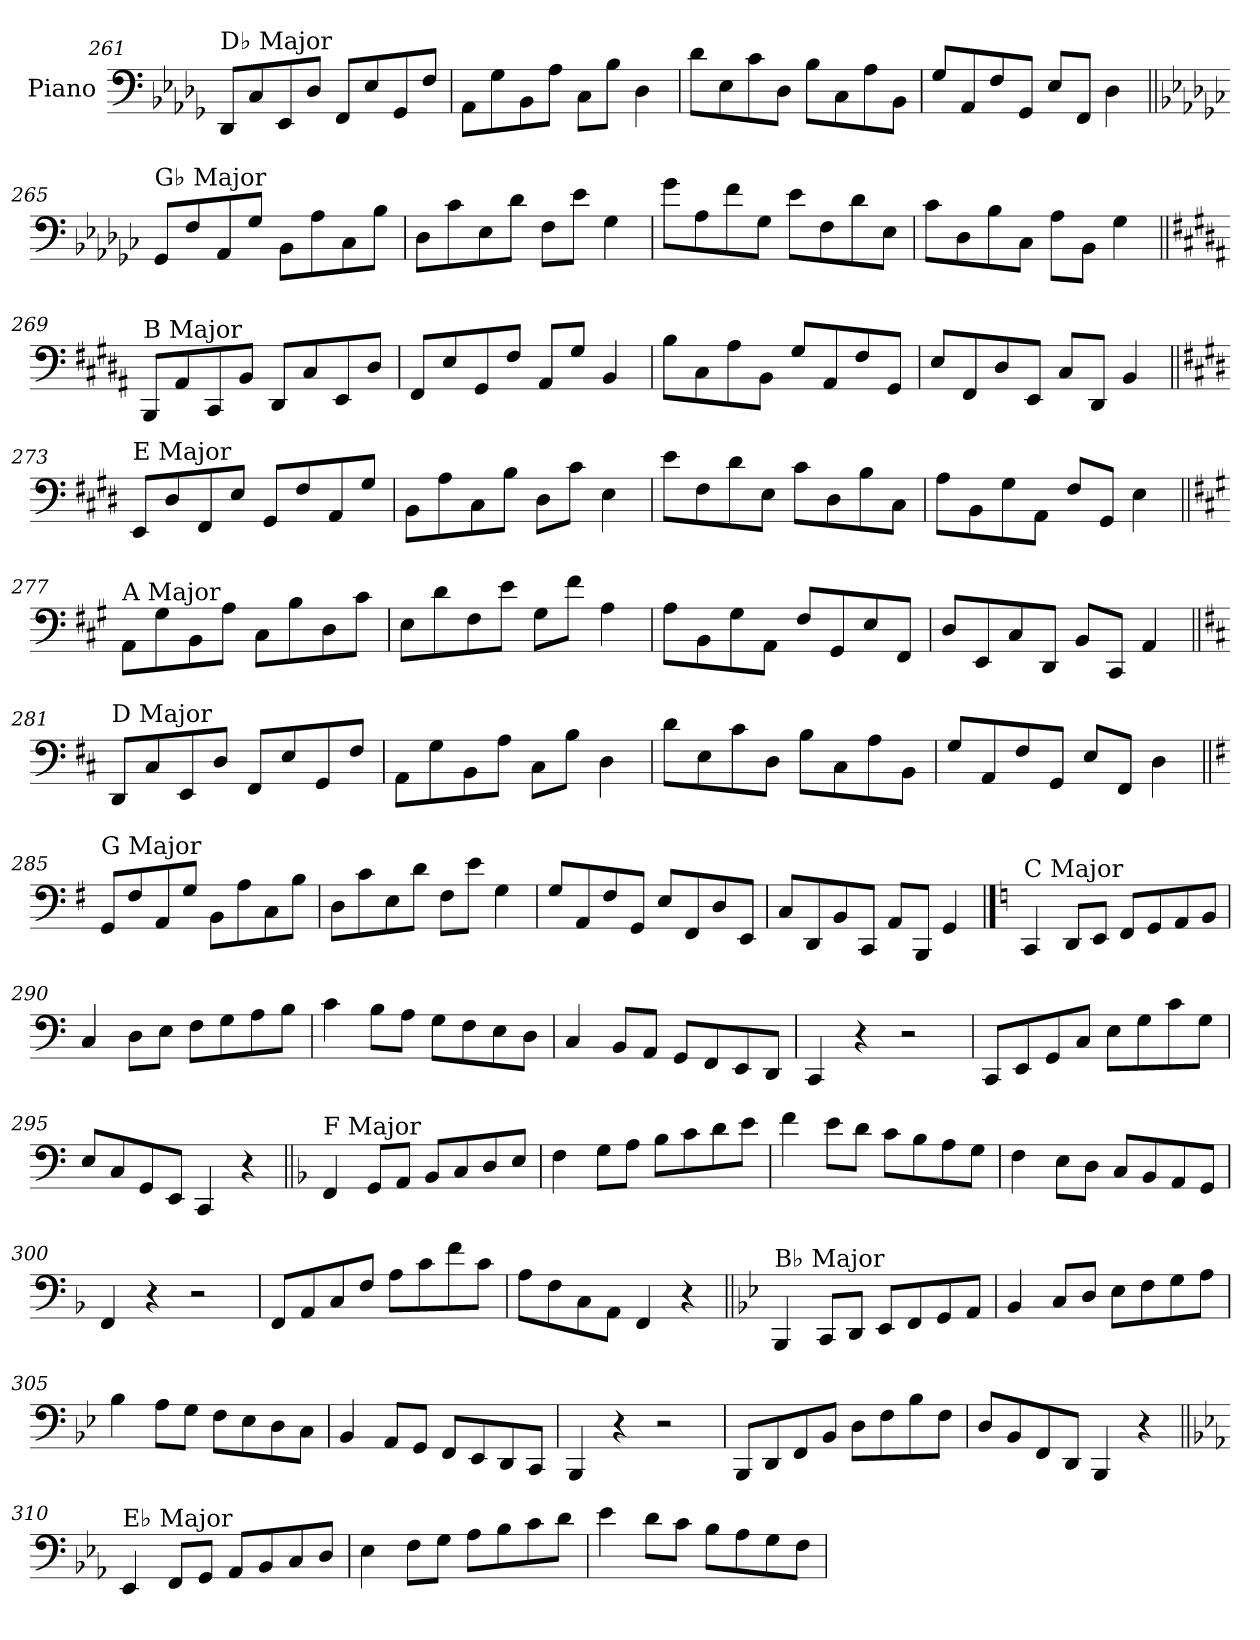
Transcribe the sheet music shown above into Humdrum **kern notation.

**kern
*part1
*staff1
*I"Piano
*I'Pno.
!!LO:LB:g=z
*clefF4
*k[b-e-a-d-g-]
=261
!LO:TX:a:t=D♭ Major
8DD-/L
8C/
8EE-/
8D-/J
8FF/L
8E-/
8GG-/
8F/J
=262
8AA-\L
8G-\
8BB-\
8A-\J
8C\L
8B-\J
4D-\
=263
8d-\L
8E-\
8c\
8D-\J
8B-\L
8C\
8A-\
8BB-\J
=264
8G-/L
8AA-/
8F/
8GG-/J
8E-/L
8FF/J
4D-\
!!LO:LB:g=z
=265||
*k[b-e-a-d-g-c-]
!LO:TX:a:t=G♭ Major
8GG-/L
8F/
8AA-/
8G-/J
8BB-\L
8A-\
8C-\
8B-\J
=266
8D-\L
8c-\
8E-\
8d-\J
8F\L
8e-\J
4G-\
=267
8g-\L
8A-\
8f\
8G-\J
8e-\L
8F\
8d-\
8E-\J
=268
8c-\L
8D-\
8B-\
8C-\J
8A-\L
8BB-\J
4G-\
!!LO:LB:g=z
=269||
*k[f#c#g#d#a#]
!LO:TX:a:t=B Major
8BBB/L
8AA#/
8CC#/
8BB/J
8DD#/L
8C#/
8EE/
8D#/J
=270
8FF#/L
8E/
8GG#/
8F#/J
8AA#/L
8G#/J
4BB/
=271
8B\L
8C#\
8A#\
8BB\J
8G#/L
8AA#/
8F#/
8GG#/J
=272
8E/L
8FF#/
8D#/
8EE/J
8C#/L
8DD#/J
4BB/
!!LO:LB:g=z
=273||
*k[f#c#g#d#]
!LO:TX:a:t=E Major
8EE/L
8D#/
8FF#/
8E/J
8GG#/L
8F#/
8AA/
8G#/J
=274
8BB\L
8A\
8C#\
8B\J
8D#\L
8c#\J
4E\
=275
8e\L
8F#\
8d#\
8E\J
8c#\L
8D#\
8B\
8C#\J
=276
8A\L
8BB\
8G#\
8AA\J
8F#/L
8GG#/J
4E\
!!LO:LB:g=z
=277||
*k[f#c#g#]
!LO:TX:a:t=A Major
8AA\L
8G#\
8BB\
8A\J
8C#\L
8B\
8D\
8c#\J
=278
8E\L
8d\
8F#\
8e\J
8G#\L
8f#\J
4A\
=279
8A\L
8BB\
8G#\
8AA\J
8F#/L
8GG#/
8E/
8FF#/J
=280
8D/L
8EE/
8C#/
8DD/J
8BB/L
8CC#/J
4AA/
!!LO:LB:g=z
=281||
*k[f#c#]
!LO:TX:a:t=D Major
8DD/L
8C#/
8EE/
8D/J
8FF#/L
8E/
8GG/
8F#/J
=282
8AA\L
8G\
8BB\
8A\J
8C#\L
8B\J
4D\
=283
8d\L
8E\
8c#\
8D\J
8B\L
8C#\
8A\
8BB\J
=284
8G/L
8AA/
8F#/
8GG/J
8E/L
8FF#/J
4D\
!!LO:LB:g=z
=285||
*k[f#]
!LO:TX:a:t=G Major
8GG/L
8F#/
8AA/
8G/J
8BB\L
8A\
8C\
8B\J
=286
8D\L
8c\
8E\
8d\J
8F#\L
8e\J
4G\
=287
8G/L
8AA/
8F#/
8GG/J
8E/L
8FF#/
8D/
8EE/J
=288
8C/L
8DD/
8BB/
8CC/J
8AA/L
8BBB/J
4GG/
!!LO:PB:g=z
==289
*k[]
!LO:TX:a:t=C Major
4CC/
8DD/L
8EE/J
8FF/L
8GG/
8AA/
8BB/J
=290
4C/
8D\L
8E\J
8F\L
8G\
8A\
8B\J
=291
4c\
8B\L
8A\J
8G\L
8F\
8E\
8D\J
=292
4C/
8BB/L
8AA/J
8GG/L
8FF/
8EE/
8DD/J
=293
4CC/
4r
2r
=294
8CC/L
8EE/
8GG/
8C/J
8E\L
8G\
8c\
8G\J
=295
8E/L
8C/
8GG/
8EE/J
4CC/
4r
!!LO:LB:g=z
=296||
*k[b-]
!LO:TX:a:t=F Major
4FF/
8GG/L
8AA/J
8BB-/L
8C/
8D/
8E/J
=297
4F\
8G\L
8A\J
8B-\L
8c\
8d\
8e\J
=298
4f\
8e\L
8d\J
8c\L
8B-\
8A\
8G\J
=299
4F\
8E\L
8D\J
8C/L
8BB-/
8AA/
8GG/J
=300
4FF/
4r
2r
=301
8FF/L
8AA/
8C/
8F/J
8A\L
8c\
8f\
8c\J
=302
8A\L
8F\
8C\
8AA\J
4FF/
4r
!!LO:LB:g=z
=303||
*k[b-e-]
!LO:TX:a:t=B♭ Major
4BBB-/
8CC/L
8DD/J
8EE-/L
8FF/
8GG/
8AA/J
=304
4BB-/
8C/L
8D/J
8E-\L
8F\
8G\
8A\J
=305
4B-\
8A\L
8G\J
8F\L
8E-\
8D\
8C\J
=306
4BB-/
8AA/L
8GG/J
8FF/L
8EE-/
8DD/
8CC/J
=307
4BBB-/
4r
2r
=308
8BBB-/L
8DD/
8FF/
8BB-/J
8D\L
8F\
8B-\
8F\J
=309
8D/L
8BB-/
8FF/
8DD/J
4BBB-/
4r
!!LO:LB:g=z
=310||
*k[b-e-a-]
!LO:TX:a:t=E♭ Major
4EE-/
8FF/L
8GG/J
8AA-/L
8BB-/
8C/
8D/J
=311
4E-\
8F\L
8G\J
8A-\L
8B-\
8c\
8d\J
=312
4e-\
8d\L
8c\J
8B-\L
8A-\
8G\
8F\J
=
*-
